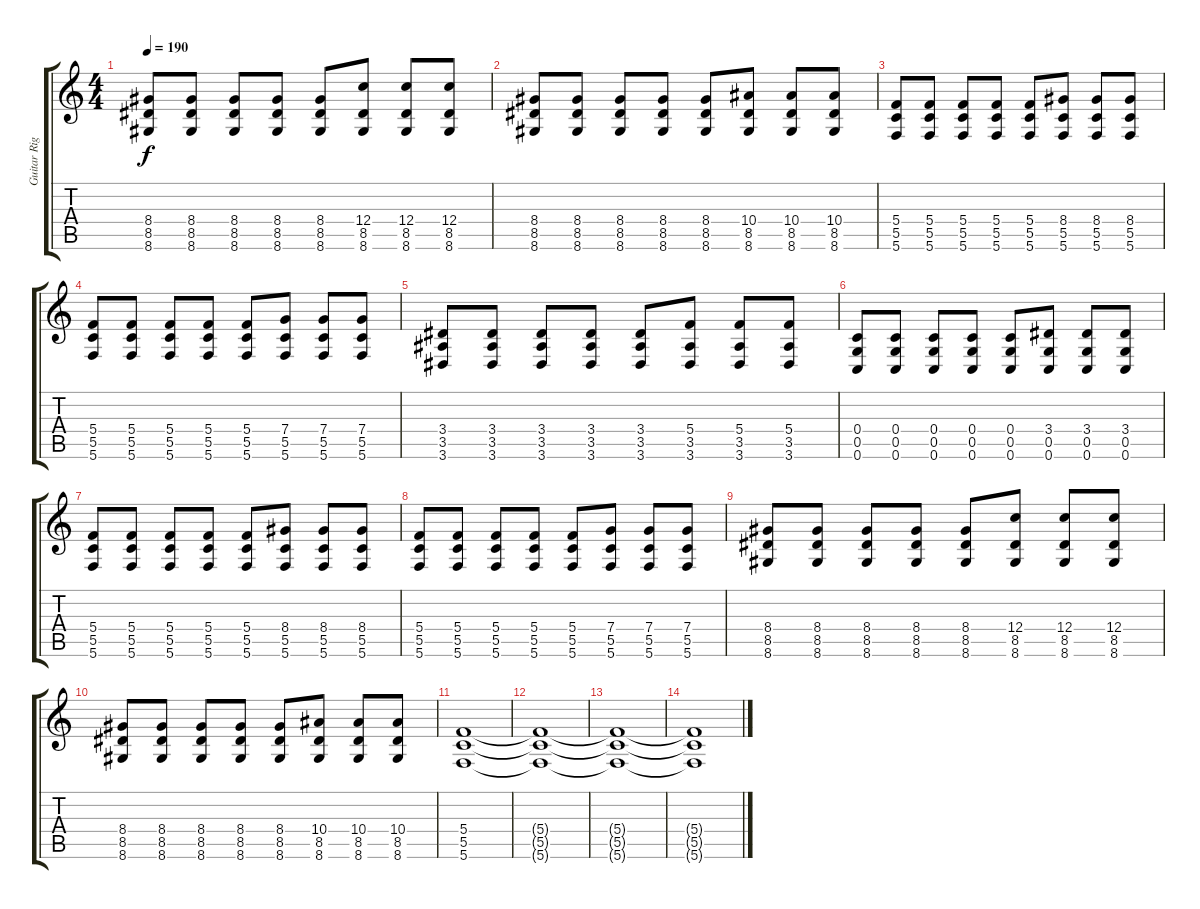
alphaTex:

\track ("Guitar Right" "Guitar Rig") {instrument distortionguitar}
\staff {score tabs}
\tuning (D4 A3 F3 C3 G2 C2) {hide}
\ts (4 4)
\tempo 190
\clef g2
\ks c
(8.4 8.5 8.6).8{dy f} (8.4 8.5 8.6).8 (8.4 8.5 8.6).8 (8.4 8.5 8.6).8 (8.4 8.5 8.6).8 (12.4 8.5 8.6).8 (12.4 8.5 8.6).8 (12.4 8.5 8.6).8 |
(8.4 8.5 8.6).8 (8.4 8.5 8.6).8 (8.4 8.5 8.6).8 (8.4 8.5 8.6).8 (8.4 8.5 8.6).8 (10.4 8.5 8.6).8 (10.4 8.5 8.6).8 (10.4 8.5 8.6).8 |
(5.4 5.5 5.6).8 (5.4 5.5 5.6).8 (5.4 5.5 5.6).8 (5.4 5.5 5.6).8 (5.4 5.5 5.6).8 (8.4 5.5 5.6).8 (8.4 5.5 5.6).8 (8.4 5.5 5.6).8 |
(5.4 5.5 5.6).8 (5.4 5.5 5.6).8 (5.4 5.5 5.6).8 (5.4 5.5 5.6).8 (5.4 5.5 5.6).8 (7.4 5.5 5.6).8 (7.4 5.5 5.6).8 (7.4 5.5 5.6).8 |
(3.4 3.5 3.6).8 (3.4 3.5 3.6).8 (3.4 3.5 3.6).8 (3.4 3.5 3.6).8 (3.4 3.5 3.6).8 (5.4 3.5 3.6).8 (5.4 3.5 3.6).8 (5.4 3.5 3.6).8 |
(0.4 0.5 0.6).8 (0.4 0.5 0.6).8 (0.4 0.5 0.6).8 (0.4 0.5 0.6).8 (0.4 0.5 0.6).8 (3.4 0.5 0.6).8 (3.4 0.5 0.6).8 (3.4 0.5 0.6).8 |
(5.4 5.5 5.6).8 (5.4 5.5 5.6).8 (5.4 5.5 5.6).8 (5.4 5.5 5.6).8 (5.4 5.5 5.6).8 (8.4 5.5 5.6).8 (8.4 5.5 5.6).8 (8.4 5.5 5.6).8 |
(5.4 5.5 5.6).8 (5.4 5.5 5.6).8 (5.4 5.5 5.6).8 (5.4 5.5 5.6).8 (5.4 5.5 5.6).8 (7.4 5.5 5.6).8 (7.4 5.5 5.6).8 (7.4 5.5 5.6).8 |
(8.4 8.5 8.6).8 (8.4 8.5 8.6).8 (8.4 8.5 8.6).8 (8.4 8.5 8.6).8 (8.4 8.5 8.6).8 (12.4 8.5 8.6).8 (12.4 8.5 8.6).8 (12.4 8.5 8.6).8 |
(8.4 8.5 8.6).8 (8.4 8.5 8.6).8 (8.4 8.5 8.6).8 (8.4 8.5 8.6).8 (8.4 8.5 8.6).8 (10.4 8.5 8.6).8 (10.4 8.5 8.6).8 (10.4 8.5 8.6).8 |
(5.4 5.5 5.6).1 |
(5.4{t} 5.5{t} 5.6{t}).1 |
(5.4{t} 5.5{t} 5.6{t}).1{volume 0} |
(5.4{t} 5.5{t} 5.6{t}).1
